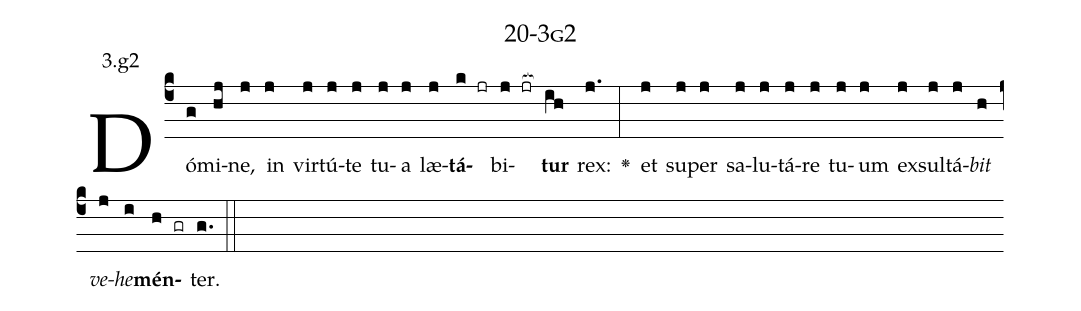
name: 20-3g2;
annotation: 3.g2;
%%
(c4)Dó(g)mi(hj)ne,(j) in(j) vir(j)tú(j)te(j) tu(j)a(j) læ(j)<b>tá</b>(k jr)bi(j jr[ocb:1{])<b>tur</b>(ih[ocb:0}]) rex:(j.) <v>\greheightstar</v>(:) et(j) su(j)per(j) sa(j)lu(j)tá(j)re(j) tu(j)um(j) ex(j)sul(j)tá(j)<i>bit</i>(h) <i>ve</i>(j)<i>he</i>(i)<b>mén</b>(h gr)ter.(g.) (::)


%E(j) u(h) o(j) u(i) a(h) e.(g.) (::)
